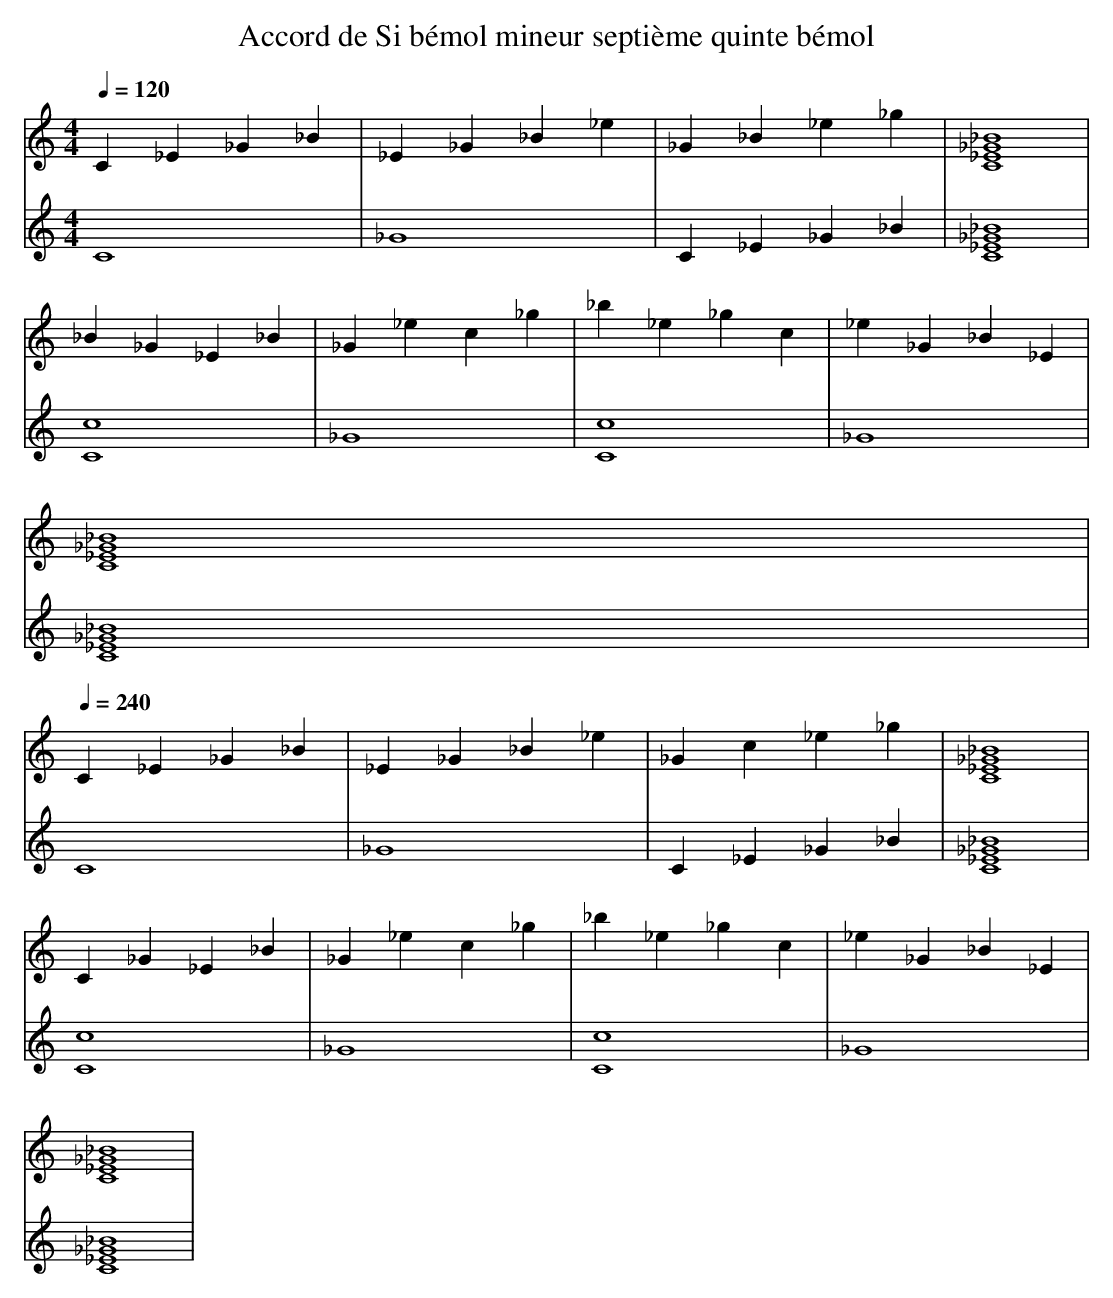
X:1
T:Accord de Si bémol mineur septième quinte bémol
M: 4/4
L: 1/4
Q:1/4=120
K:C
V:1
C _E _G _B | _E _G _B _e | _G _B _e _g | [C4 _E4 _G4 _B4] |
_B _G _E _B | _G _e c _g | _b _e _g c | _e _G _B _E |
[C4 _E4 _G4 _B4] |
Q:1/4=240
C _E _G _B | _E _G _B _e | _G c _e _g | [C4 _E4 _G4 _B4] |
C _G _E _B | _G _e c _g | _b _e _g c | _e _G _B _E |
[C4 _E4 _G4 _B4] |
V:2
C4 | _G4 | C _E _G _B | [C4 _E4 _G4 _B4] |
[C4 c4] | _G4 | [C4 c4] | _G4 |
[C4 _E4 _G4 _B4] |
Q:1/4=240
C4 | _G4 | C _E _G _B | [C4 _E4 _G4 _B4] |
[C4 c4] | _G4 | [C4 c4] | _G4 |
[C4 _E4 _G4 _B4] |
